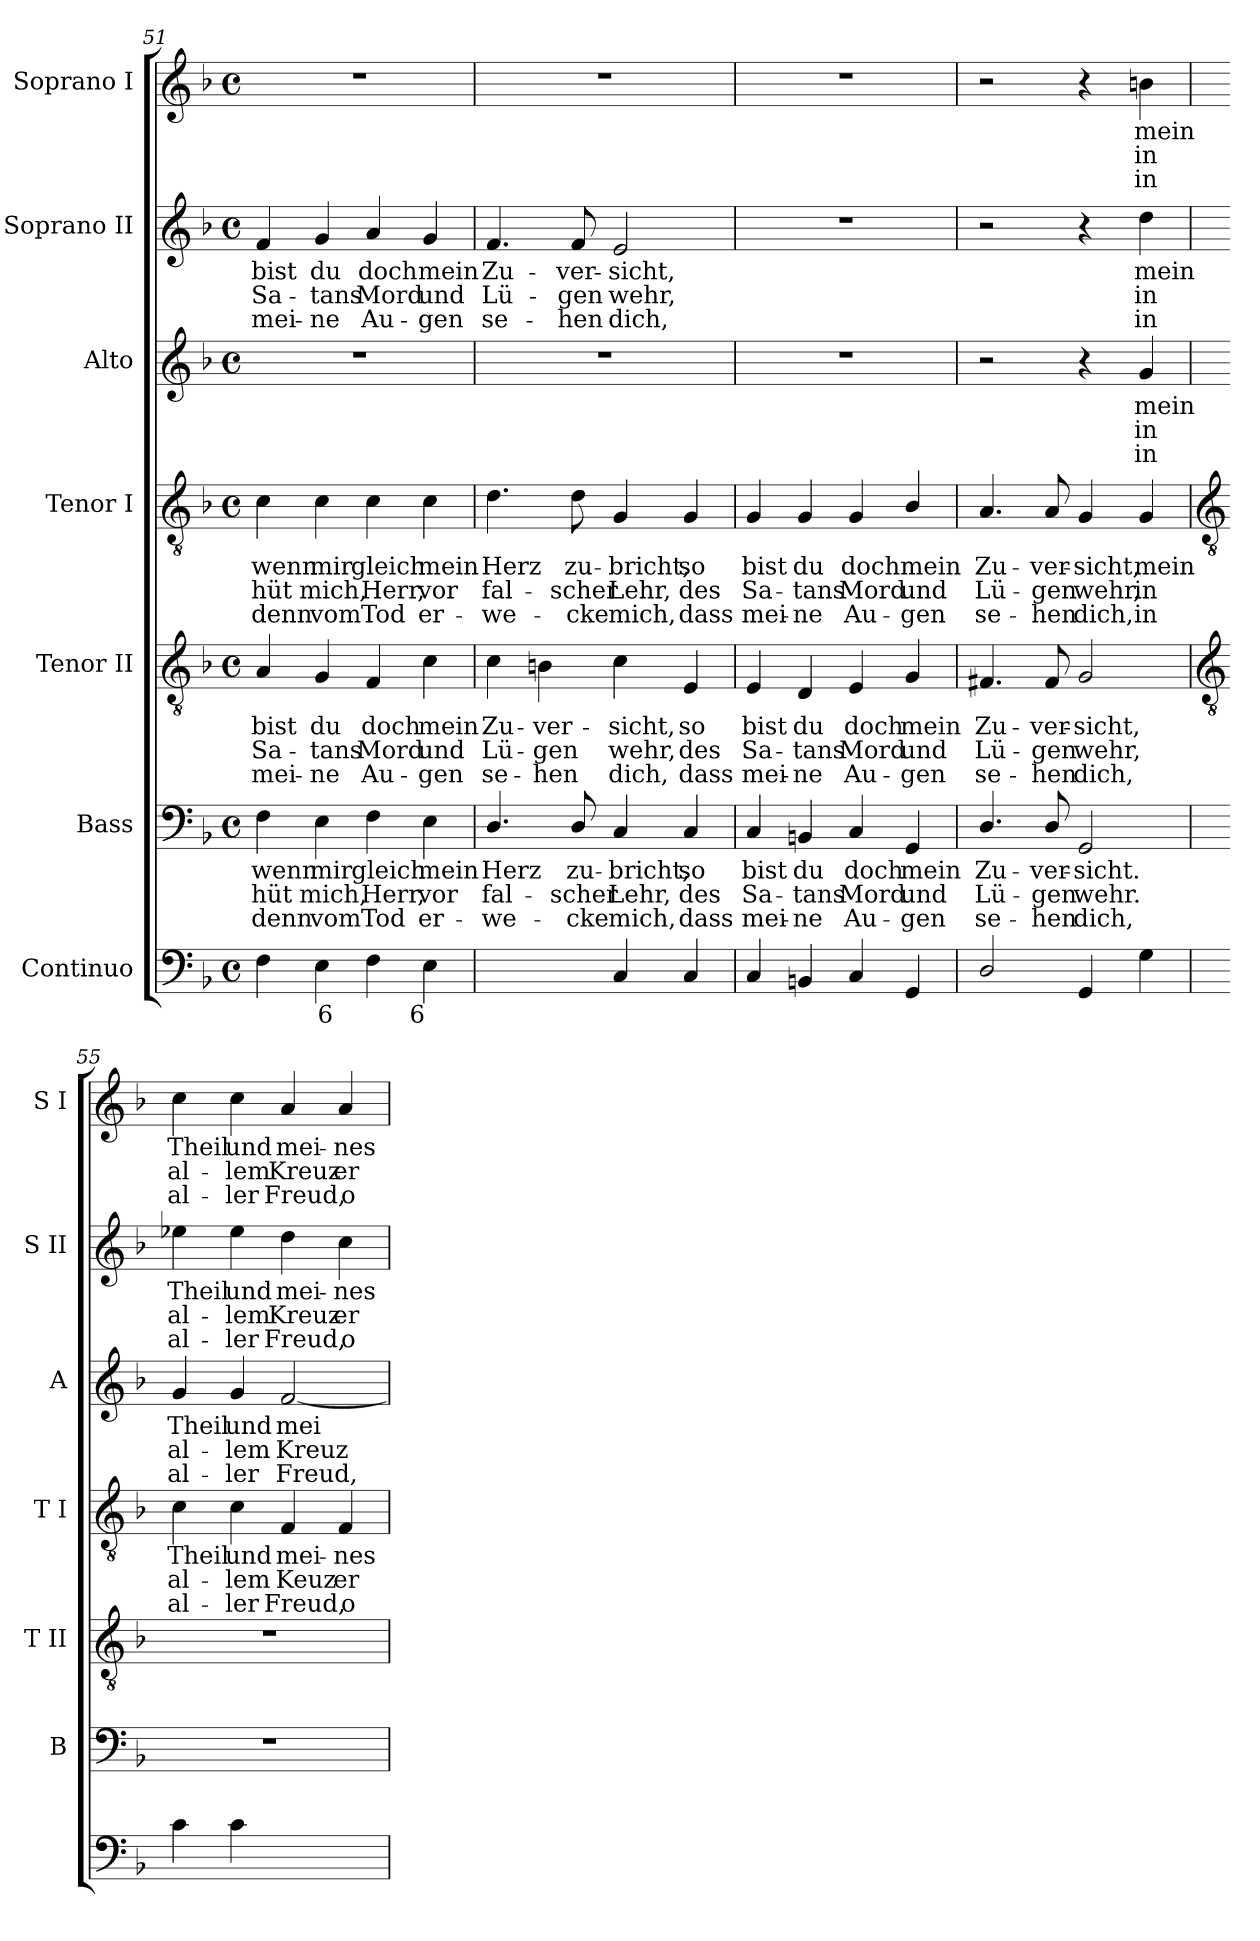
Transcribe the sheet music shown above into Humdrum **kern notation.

**kern	**text	**kern	**text	**text	**text	**kern	**text	**text	**text	**kern	**text	**text	**text	**kern	**text	**text	**text	**kern	**text	**text	**text	**kern	**text	**text	**text
*part7	*part7	*part6	*part6	*part6	*part6	*part5	*part5	*part5	*part5	*part4	*part4	*part4	*part4	*part3	*part3	*part3	*part3	*part2	*part2	*part2	*part2	*part1	*part1	*part1	*part1
*staff7	*staff7	*staff6	*staff6	*staff6	*staff6	*staff5	*staff5	*staff5	*staff5	*staff4	*staff4	*staff4	*staff4	*staff3	*staff3	*staff3	*staff3	*staff2	*staff2	*staff2	*staff2	*staff1	*staff1	*staff1	*staff1
*I"Continuo	*	*I"Bass	*	*	*	*I"Tenor II	*	*	*	*I"Tenor I	*	*	*	*I"Alto	*	*	*	*I"Soprano II	*	*	*	*I"Soprano I	*	*	*
*	*	*I'B	*	*	*	*I'T II	*	*	*	*I'T I	*	*	*	*I'A	*	*	*	*I'S II	*	*	*	*I'S I	*	*	*
*clefF4	*	*clefF4	*	*	*	*clefGv2	*	*	*	*clefGv2	*	*	*	*clefG2	*	*	*	*clefG2	*	*	*	*clefG2	*	*	*
*k[b-]	*	*k[b-]	*	*	*	*k[b-]	*	*	*	*k[b-]	*	*	*	*k[b-]	*	*	*	*k[b-]	*	*	*	*k[b-]	*	*	*
*F:	*	*F:	*	*	*	*F:	*	*	*	*F:	*	*	*	*F:	*	*	*	*F:	*	*	*	*F:	*	*	*
*M4/4	*	*M4/4	*	*	*	*M4/4	*	*	*	*M4/4	*	*	*	*M4/4	*	*	*	*M4/4	*	*	*	*M4/4	*	*	*
*met(c)	*	*met(c)	*	*	*	*met(c)	*	*	*	*met(c)	*	*	*	*met(c)	*	*	*	*met(c)	*	*	*	*met(c)	*	*	*
=51	=51	=51	=51	=51	=51	=51	=51	=51	=51	=51	=51	=51	=51	=51	=51	=51	=51	=51	=51	=51	=51	=51	=51	=51	=51
!	!	!	!LO:LY:b	!LO:LY:b	!LO:LY:b	!	!LO:LY:b	!LO:LY:b	!LO:LY:b	!	!LO:LY:b	!LO:LY:b	!LO:LY:b	!	!	!	!	!	!LO:LY:b	!LO:LY:b	!LO:LY:b	!	!	!	!
4F	.	4F	wenn	hüt	denn	4A	bist	Sa-	-mei-	4c	wenn	hüt	denn	1r	.	.	.	4f	bist	Sa-	-mei-	1r	.	.	.
!	!LO:LY:b	!	!LO:LY:b	!LO:LY:b	!LO:LY:b	!	!LO:LY:b	!LO:LY:b	!LO:LY:b	!	!LO:LY:b	!LO:LY:b	!LO:LY:b	!	!	!	!	!	!LO:LY:b	!LO:LY:b	!LO:LY:b	!	!	!	!
4E	6	4E	mir	mich,	vom	4G	-du	tans	ne	4c	mir	mich,	vom	.	.	.	.	4g	-du	tans	ne	.	.	.	.
!	!	!	!LO:LY:b	!LO:LY:b	!LO:LY:b	!	!LO:LY:b	!LO:LY:b	!LO:LY:b	!	!LO:LY:b	!LO:LY:b	!LO:LY:b	!	!	!	!	!	!LO:LY:b	!LO:LY:b	!LO:LY:b	!	!	!	!
4F	.	4F	gleich	Herr,	Tod	4F	doch	Mord	Au-	4c	gleich	Herr,	Tod	.	.	.	.	4a	doch	Mord	Au-	.	.	.	.
!	!LO:LY:b	!	!LO:LY:b	!LO:LY:b	!LO:LY:b	!	!LO:LY:b	!LO:LY:b	!LO:LY:b	!	!LO:LY:b	!LO:LY:b	!LO:LY:b	!	!	!	!	!	!LO:LY:b	!LO:LY:b	!LO:LY:b	!	!	!	!
4E	6	4E	mein	vor	er-	4c	-mein	und	gen	4c	mein	vor	er-	.	.	.	.	4g	-mein	und	gen	.	.	.	.
=52	=52	=52	=52	=52	=52	=52	=52	=52	=52	=52	=52	=52	=52	=52	=52	=52	=52	=52	=52	=52	=52	=52	=52	=52	=52
!	!LO:LY:b	!	!LO:LY:b	!LO:LY:b	!LO:LY:b	!	!LO:LY:b	!LO:LY:b	!LO:LY:b	!	!LO:LY:b	!LO:LY:b	!LO:LY:b	!	!	!	!	!	!LO:LY:b	!LO:LY:b	!LO:LY:b	!	!	!	!
[4Dyy	7	4.D/	-Herz	fal-	-we-	4c	Zu-	-Lü-	-se-	4.d	-Herz	fal-	-we-	1r	.	.	.	4.f	Zu-	-Lü-	-se-	1r	.	.	.
!	!LO:LY:b	!	!	!	!	!	!LO:LY:b	!LO:LY:b	!LO:LY:b	!	!	!	!	!	!	!	!	!	!	!	!	!	!	!	!
4Dyy]	6	.	.	.	.	4Bn	-ver-	-gen	hen	.	.	.	.	.	.	.	.	.	.	.	.	.	.	.	.
!	!	!	!LO:LY:b	!LO:LY:b	!LO:LY:b	!	!	!	!	!	!LO:LY:b	!LO:LY:b	!LO:LY:b	!	!	!	!	!	!LO:LY:b	!LO:LY:b	!LO:LY:b	!	!	!	!
.	.	8D/	-zu-	-scher	cke	.	.	.	.	8d	-zu-	-scher	cke	.	.	.	.	8f	-ver-	-gen	hen	.	.	.	.
!	!	!	!LO:LY:b	!LO:LY:b	!LO:LY:b	!	!LO:LY:b	!LO:LY:b	!LO:LY:b	!	!LO:LY:b	!LO:LY:b	!LO:LY:b	!	!	!	!	!	!LO:LY:b	!LO:LY:b	!LO:LY:b	!	!	!	!
4C	.	4C	bricht,	Lehr,	mich,	4c	sicht,	wehr,	dich,	4G	bricht,	Lehr,	mich,	.	.	.	.	2e	sicht,	wehr,	dich,	.	.	.	.
!	!	!	!LO:LY:b	!LO:LY:b	!LO:LY:b	!	!LO:LY:b	!LO:LY:b	!LO:LY:b	!	!LO:LY:b	!LO:LY:b	!LO:LY:b	!	!	!	!	!	!	!	!	!	!	!	!
4C	.	4C	so	des	dass	4E	so	des	dass	4G	so	des	dass	.	.	.	.	.	.	.	.	.	.	.	.
=53	=53	=53	=53	=53	=53	=53	=53	=53	=53	=53	=53	=53	=53	=53	=53	=53	=53	=53	=53	=53	=53	=53	=53	=53	=53
!	!	!	!LO:LY:b	!LO:LY:b	!LO:LY:b	!	!LO:LY:b	!LO:LY:b	!LO:LY:b	!	!LO:LY:b	!LO:LY:b	!LO:LY:b	!	!	!	!	!	!	!	!	!	!	!	!
4C	.	4C	bist	Sa-	-mei-	4E	bist	Sa-	-mei-	4G	bist	Sa-	-mei-	1r	.	.	.	1r	.	.	.	1r	.	.	.
!	!	!	!LO:LY:b	!LO:LY:b	!LO:LY:b	!	!LO:LY:b	!LO:LY:b	!LO:LY:b	!	!LO:LY:b	!LO:LY:b	!LO:LY:b	!	!	!	!	!	!	!	!	!	!	!	!
4BBn	.	4BBn	-du	tans	ne	4D	-du	tans	ne	4G	-du	tans	ne	.	.	.	.	.	.	.	.	.	.	.	.
!	!	!	!LO:LY:b	!LO:LY:b	!LO:LY:b	!	!LO:LY:b	!LO:LY:b	!LO:LY:b	!	!LO:LY:b	!LO:LY:b	!LO:LY:b	!	!	!	!	!	!	!	!	!	!	!	!
4C	.	4C	doch	Mord	Au-	4E	doch	Mord	Au-	4G	doch	Mord	Au-	.	.	.	.	.	.	.	.	.	.	.	.
!	!	!	!LO:LY:b	!LO:LY:b	!LO:LY:b	!	!LO:LY:b	!LO:LY:b	!LO:LY:b	!	!LO:LY:b	!LO:LY:b	!LO:LY:b	!	!	!	!	!	!	!	!	!	!	!	!
4GG	.	4GG	-mein	und	gen	4G	-mein	und	gen	4B-/	-mein	und	gen	.	.	.	.	.	.	.	.	.	.	.	.
=54	=54	=54	=54	=54	=54	=54	=54	=54	=54	=54	=54	=54	=54	=54	=54	=54	=54	=54	=54	=54	=54	=54	=54	=54	=54
!	!	!	!LO:LY:b	!LO:LY:b	!LO:LY:b	!	!LO:LY:b	!LO:LY:b	!LO:LY:b	!	!LO:LY:b	!LO:LY:b	!LO:LY:b	!	!	!	!	!	!	!	!	!	!	!	!
2D/	.	4.D/	Zu-	-Lü-	-se-	4.F#X	Zu-	-Lü-	-se-	4.A	Zu-	-Lü-	-se-	2r	.	.	.	2r	.	.	.	2r	.	.	.
!	!	!	!LO:LY:b	!LO:LY:b	!LO:LY:b	!	!LO:LY:b	!LO:LY:b	!LO:LY:b	!	!LO:LY:b	!LO:LY:b	!LO:LY:b	!	!	!	!	!	!	!	!	!	!	!	!
.	.	8D/	-ver-	-gen	hen	8F#	-ver-	-gen	hen	8A	-ver-	-gen	hen	.	.	.	.	.	.	.	.	.	.	.	.
!	!	!	!LO:LY:b	!LO:LY:b	!LO:LY:b	!	!LO:LY:b	!LO:LY:b	!LO:LY:b	!	!LO:LY:b	!LO:LY:b	!LO:LY:b	!	!	!	!	!	!	!	!	!	!	!	!
4GG	.	2GG	sicht.	wehr.	dich,	2G	sicht,	wehr,	dich,	4G	sicht,	wehr,	dich,	4r	.	.	.	4r	.	.	.	4r	.	.	.
!	!	!	!	!	!	!	!	!	!	!	!LO:LY:b	!LO:LY:b	!LO:LY:b	!	!LO:LY:b	!LO:LY:b	!LO:LY:b	!	!LO:LY:b	!LO:LY:b	!LO:LY:b	!	!LO:LY:b	!LO:LY:b	!LO:LY:b
4G	.	.	.	.	.	.	.	.	.	4G	mein	in	in	4g	mein	in	in	4dd	mein	in	in	4bn	mein	in	in
!!LO:LB:g=z
=55	=55	=55	=55	=55	=55	=55	=55	=55	=55	=55	=55	=55	=55	=55	=55	=55	=55	=55	=55	=55	=55	=55	=55	=55	=55
*	*	*	*	*	*	*clefGv2	*	*	*	*clefGv2	*	*	*	*	*	*	*	*	*	*	*	*	*	*	*
!	!	!	!	!	!	!	!	!	!	!	!LO:LY:b	!LO:LY:b	!LO:LY:b	!	!LO:LY:b	!LO:LY:b	!LO:LY:b	!	!LO:LY:b	!LO:LY:b	!LO:LY:b	!	!LO:LY:b	!LO:LY:b	!LO:LY:b
4c	.	1r	.	.	.	1r	.	.	.	4c	Theil	al-	-al-	4g	Theil	al-	-al-	4ee-X	Theil	al-	-al-	4cc	Theil	al-	-al-
!	!	!	!	!	!	!	!	!	!	!	!LO:LY:b	!LO:LY:b	!LO:LY:b	!	!LO:LY:b	!LO:LY:b	!LO:LY:b	!	!LO:LY:b	!LO:LY:b	!LO:LY:b	!	!LO:LY:b	!LO:LY:b	!LO:LY:b
4c	.	.	.	.	.	.	.	.	.	4c	-und	lem	ler	4g	-und	lem	ler	4ee-	-und	lem	ler	4cc	-und	lem	ler
!	!LO:LY:b	!	!	!	!	!	!	!	!	!	!LO:LY:b	!LO:LY:b	!LO:LY:b	!	!LO:LY:b	!LO:LY:b	!LO:LY:b	!	!LO:LY:b	!LO:LY:b	!LO:LY:b	!	!LO:LY:b	!LO:LY:b	!LO:LY:b
[4Fyy	6	.	.	.	.	.	.	.	.	4F	mei-	-Keuz	Freud,	[2f	mei-	Kreuz	Freud,	4dd	mei-	-Kreuz	Freud,	4a	mei-	-Kreuz	Freud,
!	!LO:LY:b	!	!	!	!	!	!	!	!	!	!LO:LY:b	!LO:LY:b	!LO:LY:b	!	!	!	!	!	!LO:LY:b	!LO:LY:b	!LO:LY:b	!	!LO:LY:b	!LO:LY:b	!LO:LY:b
4Fyy]	5	.	.	.	.	.	.	.	.	4F	nes	er-	-o	.	.	.	.	4cc	nes	er-	-o	4a	nes	er-	-o
=	=	=	=	=	=	=	=	=	=	=	=	=	=	=	=	=	=	=	=	=	=	=	=	=	=
*-	*-	*-	*-	*-	*-	*-	*-	*-	*-	*-	*-	*-	*-	*-	*-	*-	*-	*-	*-	*-	*-	*-	*-	*-	*-
